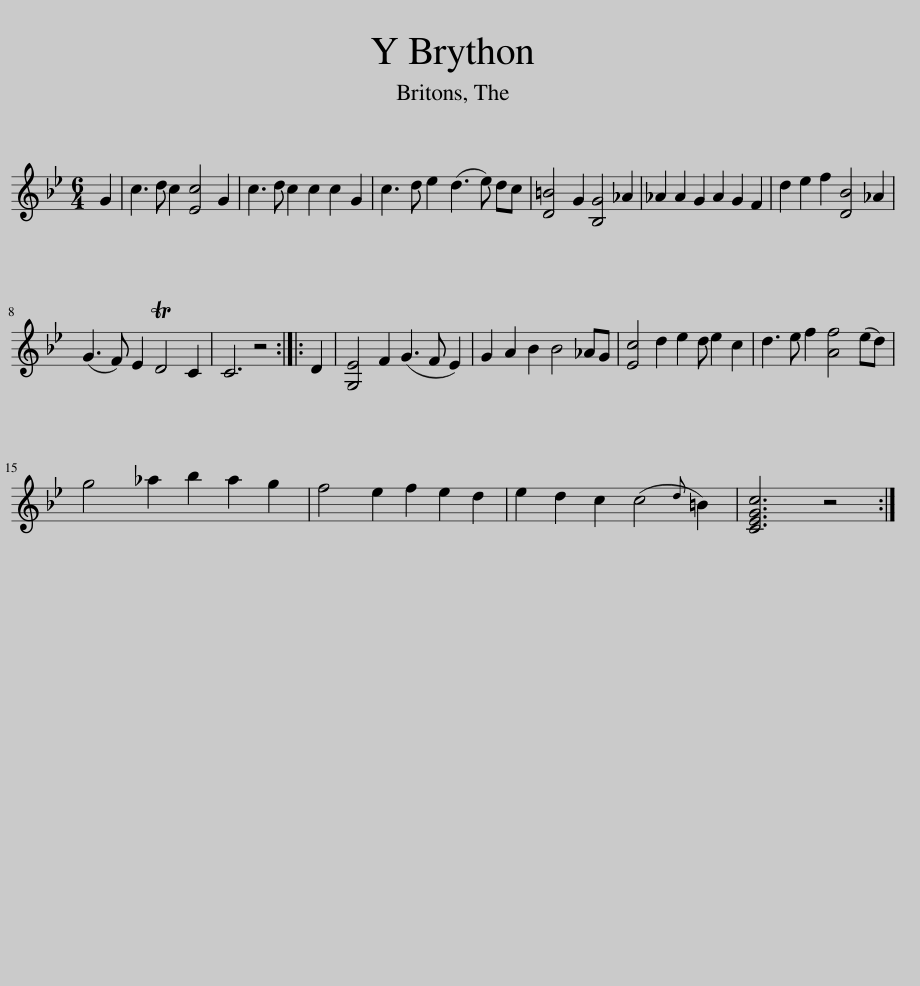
X:1
L:1/8
M:6/4
I:linebreak $
K:Bb
V:1 treble
V:1
 G2 | c3 d c2 [Ec]4 G2 | c3 d c2 c2 c2 G2 | c3 d e2 (d3 e) dc | [D=B]4 G2 [B,G]4 _A2 | %5
 _A2 A2 G2 A2 G2 F2 | d2 e2 f2 [DB]4 _A2 |$ (G3 F) E2 TD4 C2 | C6 z4 :: D2 | %10
 [G,E]4 F2 (G3 F E2) | G2 A2 B2 B4 _AG | [Ec]4 d2 e2 d e2 c2 | d3 e f2 [Af]4 (ed) |$ g4 _a2 b2 a2 g2 | %15
 f4 e2 f2 e2 d2 | e2 d2 c2 (c4{d} =B2) | [CEGc]6 z4 :| %18
